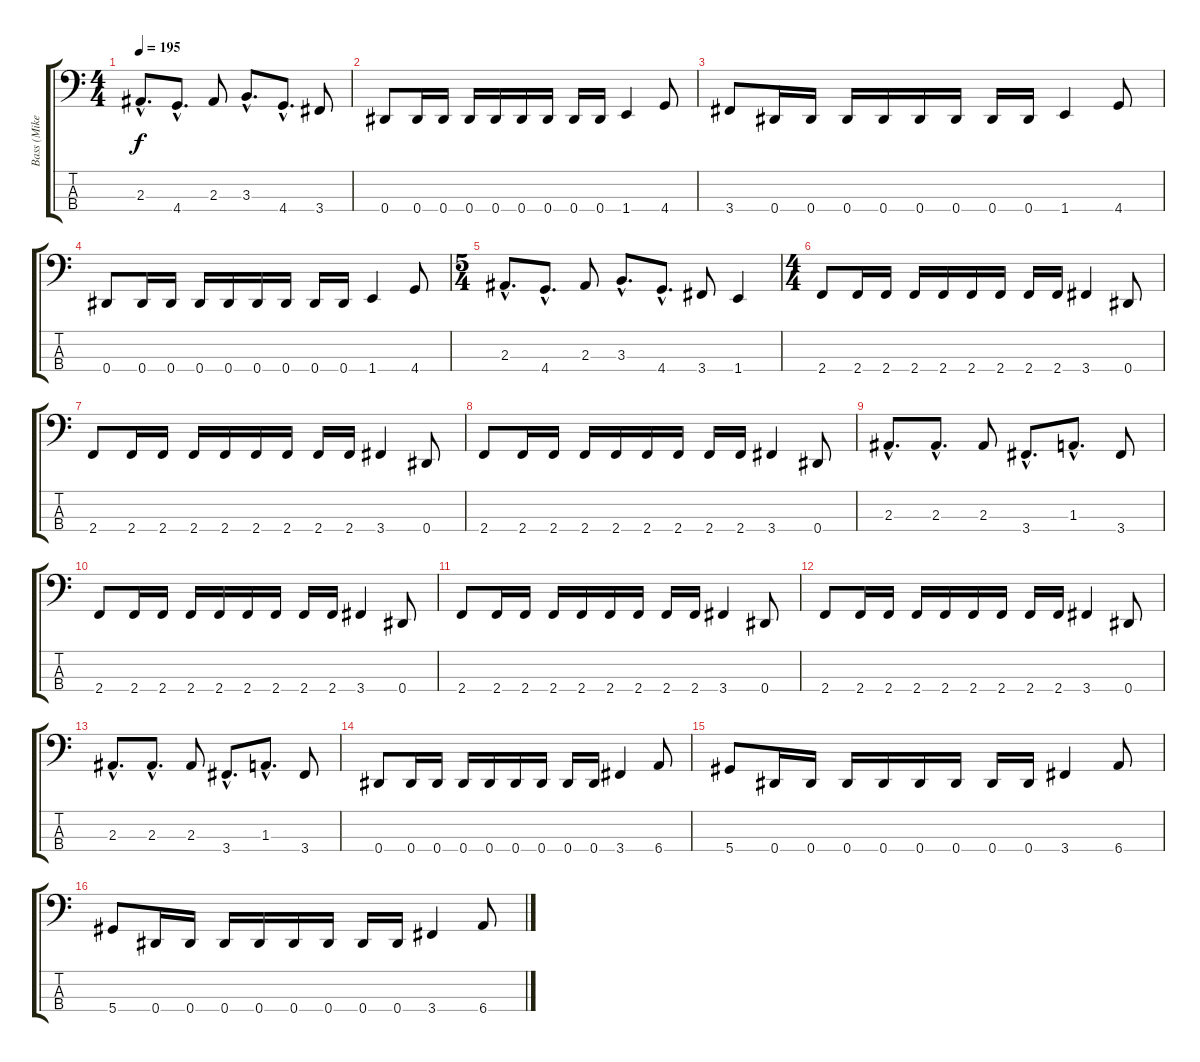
\track ("Bass (Mike)" "Bass (Mike") {instrument electricbasspick}
\staff {score tabs}
\tuning (Gb2 Db2 Ab1 Eb1) {hide}
\ts (4 4)
\tempo 195
\clef f4
\ks c
2.3{hac}.8{d dy f} 4.4{hac}.8{d} 2.3.8 3.3{hac}.8{d} 4.4{hac}.8{d} 3.4.8 |
0.4.8 0.4.16 0.4.16 0.4.16 0.4.16 0.4.16 0.4.16 0.4.16 0.4.16 1.4.4 4.4.8 |
3.4.8 0.4.16 0.4.16 0.4.16 0.4.16 0.4.16 0.4.16 0.4.16 0.4.16 1.4.4 4.4.8 |
0.4.8 0.4.16 0.4.16 0.4.16 0.4.16 0.4.16 0.4.16 0.4.16 0.4.16 1.4.4 4.4.8 |
\ts (5 4)
2.3{hac}.8{d} 4.4{hac}.8{d} 2.3.8 3.3{hac}.8{d} 4.4{hac}.8{d} 3.4.8 1.4.4 |
\ts (4 4)
2.4.8 2.4.16 2.4.16 2.4.16 2.4.16 2.4.16 2.4.16 2.4.16 2.4.16 3.4.4 0.4.8 |
2.4.8 2.4.16 2.4.16 2.4.16 2.4.16 2.4.16 2.4.16 2.4.16 2.4.16 3.4.4 0.4.8 |
2.4.8 2.4.16 2.4.16 2.4.16 2.4.16 2.4.16 2.4.16 2.4.16 2.4.16 3.4.4 0.4.8 |
2.3{hac}.8{d} 2.3{hac}.8{d} 2.3.8 3.4{hac}.8{d} 1.3{hac}.8{d} 3.4.8 |
2.4.8 2.4.16 2.4.16 2.4.16 2.4.16 2.4.16 2.4.16 2.4.16 2.4.16 3.4.4 0.4.8 |
2.4.8 2.4.16 2.4.16 2.4.16 2.4.16 2.4.16 2.4.16 2.4.16 2.4.16 3.4.4 0.4.8 |
2.4.8 2.4.16 2.4.16 2.4.16 2.4.16 2.4.16 2.4.16 2.4.16 2.4.16 3.4.4 0.4.8 |
2.3{hac}.8{d} 2.3{hac}.8{d} 2.3.8 3.4{hac}.8{d} 1.3{hac}.8{d} 3.4.8 |
0.4.8 0.4.16 0.4.16 0.4.16 0.4.16 0.4.16 0.4.16 0.4.16 0.4.16 3.4.4 6.4.8 |
5.4.8 0.4.16 0.4.16 0.4.16 0.4.16 0.4.16 0.4.16 0.4.16 0.4.16 3.4.4 6.4.8 |
5.4.8 0.4.16 0.4.16 0.4.16 0.4.16 0.4.16 0.4.16 0.4.16 0.4.16 3.4.4 6.4.8
